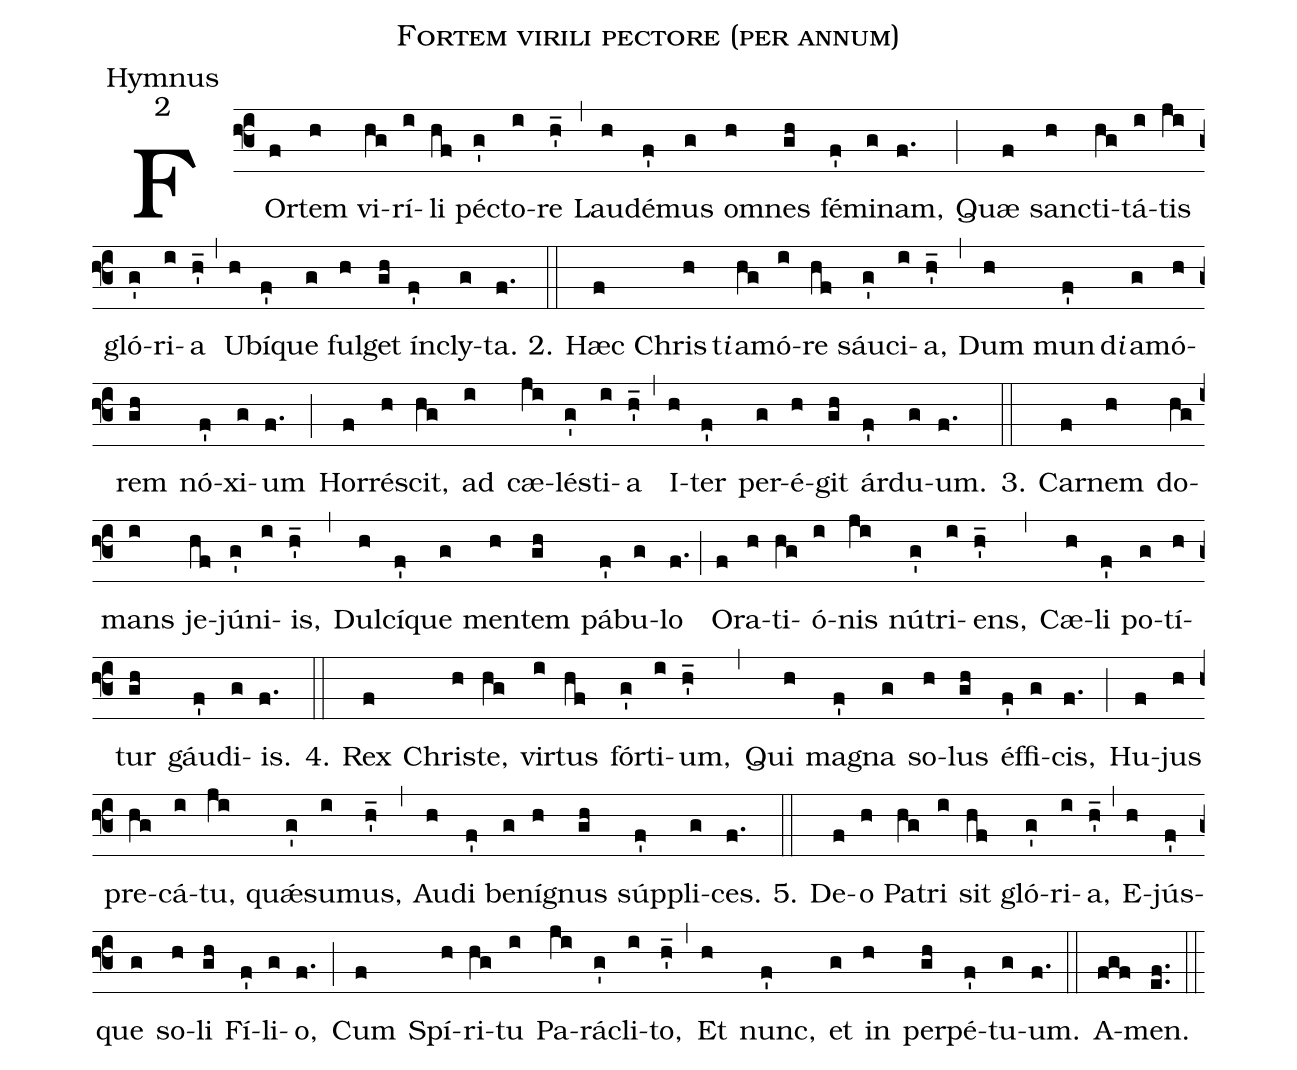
name:Fortem virili pectore (per annum);
office-part:Hymnus;
mode:2;
%%
(f3)FOr(f)tem(h) vi(hg)rí(i)li(hf) péc(g')to(i)re(h_') (,)
Lau(h)dé(f')mus(g) om(h)nes(gh) fé(f')mi(g)nam,(f.) (;)
Quæ(f) sanc(h)ti(hg)tá(i)tis(ji) gló(g')ri(i)a(h_') (,)
U(h)bí(f')que(g) ful(h)get(gh) ín(f')cly(g)ta.(f.) (::)

2. Hæc(f) Chris(h)t<i>i</i>() a(hg)mó(i)re(hf) sáu(g')ci(i)a,(h_') (,)
Dum(h) mun(f')d<i>i</i>() a(g)mó(h)rem(gh) nó(f')xi(g)um(f.) (;)
Hor(f)ré(h)scit,(hg) ad(i) cæ(ji)lés(g')ti(i)a(h_') (,)
I(h)ter(f') per(g)é(h)git(gh) ár(f')du(g)um.(f.) (::)

3. Car(f)nem(h) do(hg)mans(i) je(hf)jú(g')ni(i)is,(h_') (,)
Dul(h)cí(f')que(g) men(h)tem(gh) pá(f')bu(g)lo(f.) (;)
O(f)ra(h)ti(hg)ó(i)nis(ji) nú(g')tri(i)ens,(h_') (,)
Cæ(h)li(f') po(g)tí(h)tur(gh) gáu(f')di(g)is.(f.) (::)

4. Rex(f) Chris(h)te,(hg) vir(i)tus(hf) fór(g')ti(i)um,(h_') (,)
Qui(h) ma(f')gna(g) so(h)lus(gh) éf(f')fi(g)cis,(f.) (;)
Hu(f)jus(h) pre(hg)cá(i)tu,(ji) quǽ(g')su(i)mus,(h_') (,)
Au(h)di(f') be(g)ní(h)gnus(gh) súp(f')pli(g)ces.(f.) (::)

5. De(f)o(h) Pa(hg)tri(i) sit(hf) gló(g')ri(i)a,(h_') (,)
E(h)jús(f')que(g) so(h)li(gh) Fí(f')li(g)o,(f.) (;)
Cum(f) Spí(h)ri(hg)tu(i) Pa(ji)rá(g')cli(i)to,(h_') (,)
Et(h) nunc,(f') et(g) in(h) per(gh)pé(f')tu(g)um.(f.) (::)
A(fgf)men.(ef..) (::)
